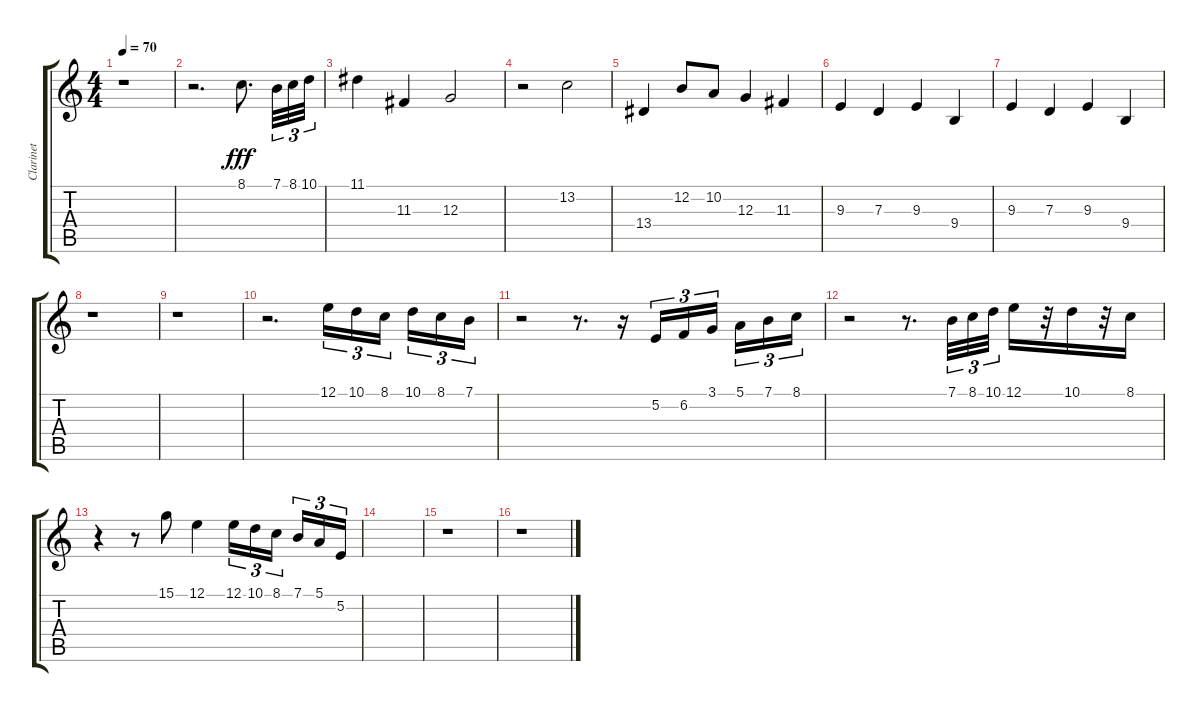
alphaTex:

\track ("Clarinet" "Clarinet") {instrument clarinet}
\staff {score tabs}
\tuning (E4 B3 G3 D3 A2 E2) {hide}
\ts (4 4)
\tempo 70
\clef g2
\ks c
r.1{dy fff} |
r.2{d} 8.1.8{d} 7.1.32{tu (3 2)} 8.1.32{tu (3 2)} 10.1.32{tu (3 2)} |
11.1.4 11.3.4 12.3.2 |
r.2 13.2.2 |
13.4.4 12.2.8 10.2.8 12.3.4 11.3.4 |
9.3.4{volume 11} 7.3.4 9.3.4 9.4.4 |
9.3.4 7.3.4 9.3.4 9.4.4 |
r.1 |
r.1 |
r.2{d} 12.1.16{tu (3 2) volume 16} 10.1.16{tu (3 2)} 8.1.16{tu (3 2) beam splitsecondary} 10.1.16{tu (3 2)} 8.1.16{tu (3 2)} 7.1.16{tu (3 2)} |
r.2 r.8{d} r.16 5.2.16{tu (3 2)} 6.2.16{tu (3 2)} 3.1.16{tu (3 2) beam splitsecondary} 5.1.16{tu (3 2)} 7.1.16{tu (3 2)} 8.1.16{tu (3 2)} |
r.2 r.8{d} 7.1.32{tu (3 2)} 8.1.32{tu (3 2)} 10.1.32{tu (3 2)} 12.1.16 r.32 10.1.16 r.32 8.1.16 |
r.4 r.8 15.1.8 12.1.4 12.1.16{tu (3 2)} 10.1.16{tu (3 2)} 8.1.16{tu (3 2) beam splitsecondary} 7.1.16{tu (3 2)} 5.1.16{tu (3 2)} 5.2.16{tu (3 2)} |
|
r.1 |
r.1
